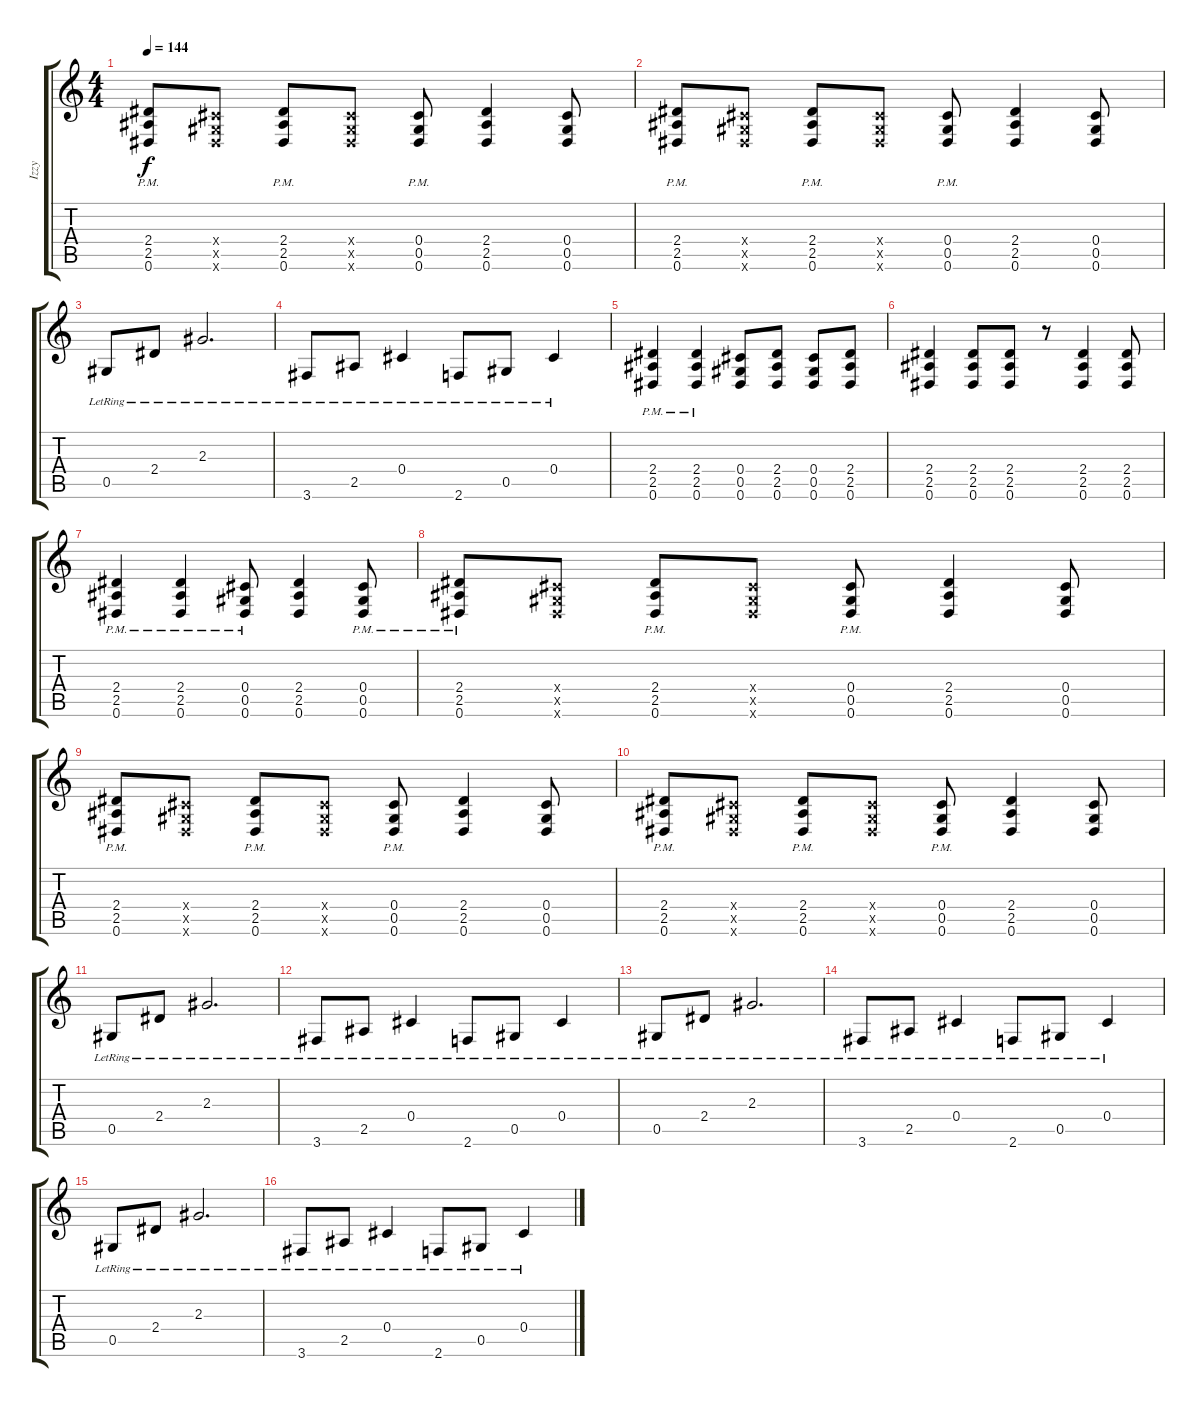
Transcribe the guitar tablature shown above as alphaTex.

\track ("Izzy" "Izzy") {instrument overdrivenguitar}
\staff {score tabs}
\tuning (Eb4 Bb3 Gb3 Db3 Ab2 Eb2) {hide}
\ts (4 4)
\tempo 144
\clef g2
\ks c
(2.4{pm} 2.5{pm} 0.6{pm}).8{dy f} (0.4{x} 0.5{x} 0.6{x}).8 (2.4{pm} 2.5{pm} 0.6{pm}).8 (0.4{x} 0.5{x} 0.6{x}).8 (0.4{pm} 0.5{pm} 0.6{pm}).8 (2.4 2.5 0.6).4 (0.4 0.5 0.6).8 |
(2.4{pm} 2.5{pm} 0.6{pm}).8 (0.4{x} 0.5{x} 0.6{x}).8 (2.4{pm} 2.5{pm} 0.6{pm}).8 (0.4{x} 0.5{x} 0.6{x}).8 (0.4{pm} 0.5{pm} 0.6{pm}).8 (2.4 2.5 0.6).4 (0.4 0.5 0.6).8 |
0.5{lr}.8 2.4{lr}.8 2.3{lr}.2{d} |
3.6{lr}.8 2.5{lr}.8 0.4{lr}.4 2.6{lr}.8 0.5{lr}.8 0.4{lr}.4 |
(2.4{pm} 2.5{pm} 0.6{pm}).4 (2.4{pm} 2.5{pm} 0.6{pm}).4 (0.4 0.5 0.6).8 (2.4 2.5 0.6).8 (0.4 0.5 0.6).8 (2.4 2.5 0.6).8 |
(2.4 2.5 0.6).4 (2.4 2.5 0.6).8 (2.4 2.5 0.6).8 r.8 (2.4 2.5 0.6).4 (2.4 2.5 0.6).8 |
(2.4{pm} 2.5{pm} 0.6{pm}).4 (2.4{pm} 2.5{pm} 0.6{pm}).4 (0.4{pm} 0.5{pm} 0.6{pm}).8 (2.4 2.5 0.6).4 (0.4{pm} 0.5{pm} 0.6{pm}).8 |
(2.4{pm} 2.5{pm} 0.6{pm}).8 (0.4{x} 0.5{x} 0.6{x}).8 (2.4{pm} 2.5{pm} 0.6{pm}).8 (0.4{x} 0.5{x} 0.6{x}).8 (0.4{pm} 0.5{pm} 0.6{pm}).8 (2.4 2.5 0.6).4 (0.4 0.5 0.6).8 |
(2.4{pm} 2.5{pm} 0.6{pm}).8 (0.4{x} 0.5{x} 0.6{x}).8 (2.4{pm} 2.5{pm} 0.6{pm}).8 (0.4{x} 0.5{x} 0.6{x}).8 (0.4{pm} 0.5{pm} 0.6{pm}).8 (2.4 2.5 0.6).4 (0.4 0.5 0.6).8 |
(2.4{pm} 2.5{pm} 0.6{pm}).8 (0.4{x} 0.5{x} 0.6{x}).8 (2.4{pm} 2.5{pm} 0.6{pm}).8 (0.4{x} 0.5{x} 0.6{x}).8 (0.4{pm} 0.5{pm} 0.6{pm}).8 (2.4 2.5 0.6).4 (0.4 0.5 0.6).8 |
0.5{lr}.8 2.4{lr}.8 2.3{lr}.2{d} |
3.6{lr}.8 2.5{lr}.8 0.4{lr}.4 2.6{lr}.8 0.5{lr}.8 0.4{lr}.4 |
0.5{lr}.8 2.4{lr}.8 2.3{lr}.2{d} |
3.6{lr}.8 2.5{lr}.8 0.4{lr}.4 2.6{lr}.8 0.5{lr}.8 0.4{lr}.4 |
0.5{lr}.8 2.4{lr}.8 2.3{lr}.2{d} |
3.6{lr}.8 2.5{lr}.8 0.4{lr}.4 2.6{lr}.8 0.5{lr}.8 0.4{lr}.4
